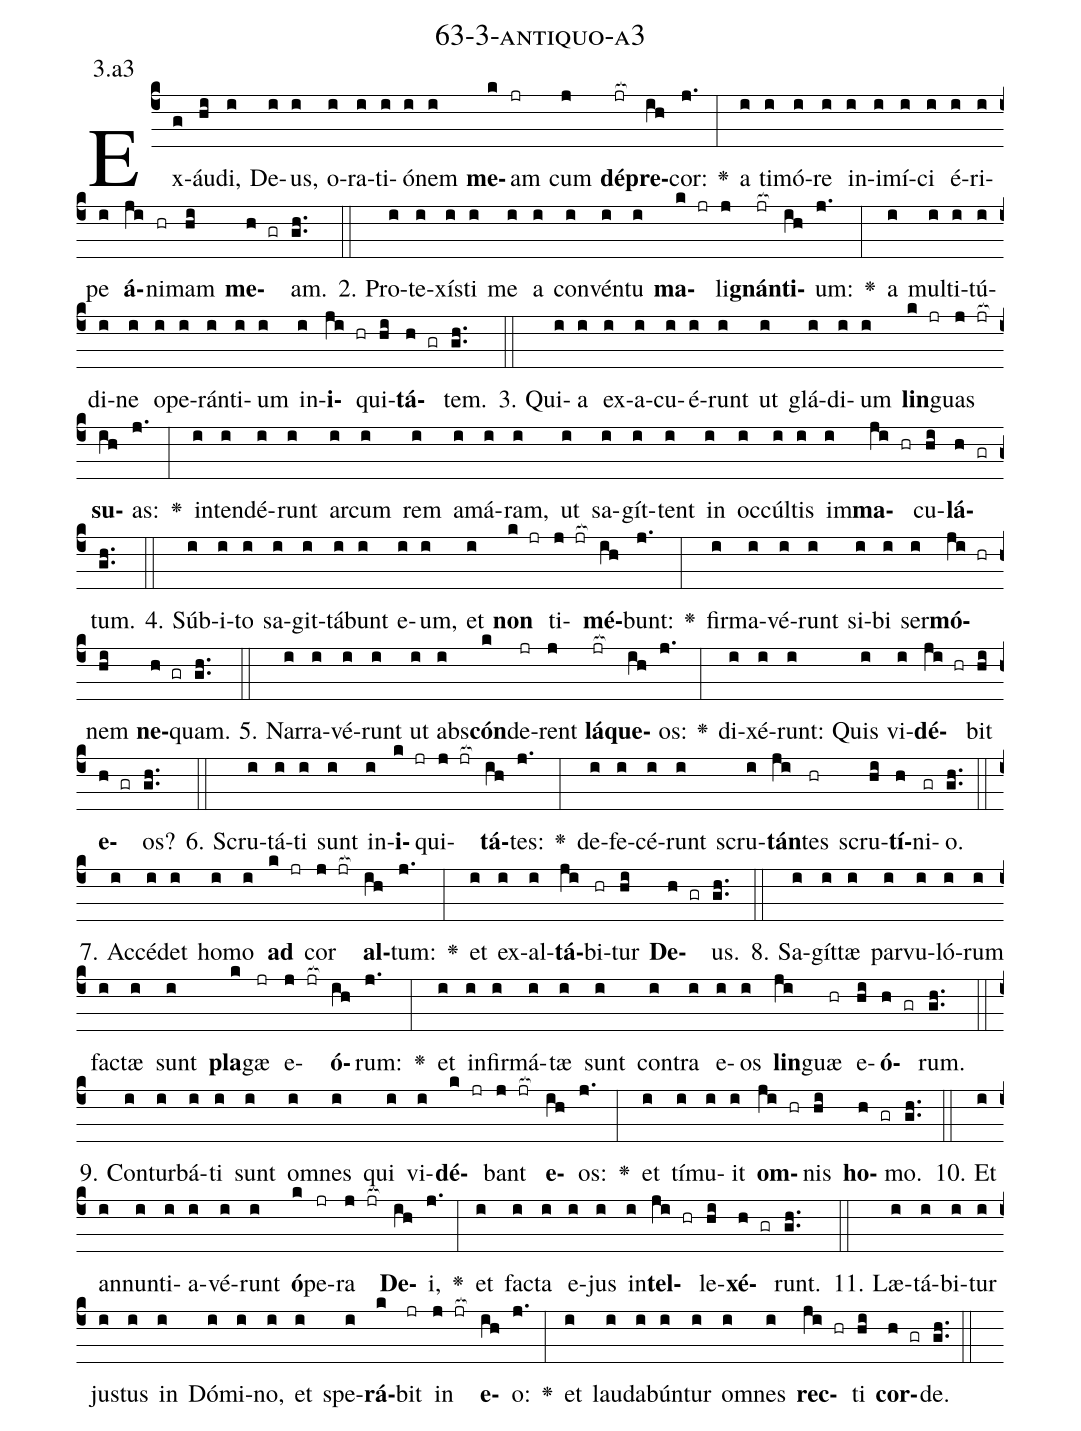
name: 63-3-antiquo-a3;
annotation: 3.a3;
%%
(c4)Ex(g)áu(hi)di,(i) De(i)us,(i) o(i)ra(i)ti(i)ó(i)nem(i) <b>me</b>(k)am(jr) cum(j) <b>dé</b>(jr[ocb:1{])<b>pre</b>(ih[ocb:0}])cor:(j.) <v>\greheightstar</v>(:) a(i) ti(i)mó(i)re(i) in(i)i(i)mí(i)ci(i) é(i)ri(i)pe(i) <b>á</b>(ji)ni(hr)mam(hi) <b>me</b>(h gr)am.(gh..) (::)
2. Pro(i)te(i)xís(i)ti(i) me(i) a(i) con(i)vén(i)tu(i) <b>ma</b>(k jr)li(j)<b>gnán</b>(jr[ocb:1{])<b>ti</b>(ih[ocb:0}])um:(j.) <v>\greheightstar</v>(:) a(i) mul(i)ti(i)tú(i)di(i)ne(i) o(i)pe(i)rán(i)ti(i)um(i) in(i)<b>i</b>(ji hr)qui(hi)<b>tá</b>(h gr)tem.(gh..) (::)
3. Qui(i)a(i) ex(i)a(i)cu(i)é(i)runt(i) ut(i) glá(i)di(i)um(i) <b>lin</b>(k jr)guas(j jr[ocb:1{]) <b>su</b>(ih[ocb:0}])as:(j.) <v>\greheightstar</v>(:) in(i)ten(i)dé(i)runt(i) ar(i)cum(i) rem(i) a(i)má(i)ram,(i) ut(i) sa(i)gít(i)tent(i) in(i) oc(i)cúl(i)tis(i) im(i)<b>ma</b>(ji hr)cu(hi)<b>lá</b>(h gr)tum.(gh..) (::)
4. Súb(i)i(i)to(i) sa(i)git(i)tá(i)bunt(i) e(i)um,(i) et(i) <b>non</b>(k jr) ti(j jr[ocb:1{])<b>mé</b>(ih[ocb:0}])bunt:(j.) <v>\greheightstar</v>(:) fir(i)ma(i)vé(i)runt(i) si(i)bi(i) ser(i)<b>mó</b>(ji hr)nem(hi) <b>ne</b>(h gr)quam.(gh..) (::)
5. Nar(i)ra(i)vé(i)runt(i) ut(i) abs(i)<b>cón</b>(k)de(jr)rent(j) <b>lá</b>(jr[ocb:1{])<b>que</b>(ih[ocb:0}])os:(j.) <v>\greheightstar</v>(:) di(i)xé(i)runt:(i) Quis(i) vi(i)<b>dé</b>(ji hr)bit(hi) <b>e</b>(h gr)os?(gh..) (::)
6. Scru(i)tá(i)ti(i) sunt(i) in(i)<b>i</b>(k jr)qui(j jr[ocb:1{])<b>tá</b>(ih[ocb:0}])tes:(j.) <v>\greheightstar</v>(:) de(i)fe(i)cé(i)runt(i) scru(i)<b>tán</b>(ji)tes(hr) scru(hi)<b>tí</b>(h)ni(gr)o.(gh..) (::)
7. Ac(i)cé(i)det(i) ho(i)mo(i) <b>ad</b>(k jr) cor(j jr[ocb:1{]) <b>al</b>(ih[ocb:0}])tum:(j.) <v>\greheightstar</v>(:) et(i) ex(i)al(i)<b>tá</b>(ji)bi(hr)tur(hi) <b>De</b>(h gr)us.(gh..) (::)
8. Sa(i)gít(i)tæ(i) par(i)vu(i)ló(i)rum(i) fac(i)tæ(i) sunt(i) <b>pla</b>(k)gæ(jr) e(j jr[ocb:1{])<b>ó</b>(ih[ocb:0}])rum:(j.) <v>\greheightstar</v>(:) et(i) in(i)fir(i)má(i)tæ(i) sunt(i) con(i)tra(i) e(i)os(i) <b>lin</b>(ji)guæ(hr) e(hi)<b>ó</b>(h gr)rum.(gh..) (::)
9. Con(i)tur(i)bá(i)ti(i) sunt(i) om(i)nes(i) qui(i) vi(i)<b>dé</b>(k jr)bant(j jr[ocb:1{]) <b>e</b>(ih[ocb:0}])os:(j.) <v>\greheightstar</v>(:) et(i) tí(i)mu(i)it(i) <b>om</b>(ji hr)nis(hi) <b>ho</b>(h gr)mo.(gh..) (::)
10. Et(i) an(i)nun(i)ti(i)a(i)vé(i)runt(i) <b>ó</b>(k)pe(jr)ra(j jr[ocb:1{]) <b>De</b>(ih[ocb:0}])i,(j.) <v>\greheightstar</v>(:) et(i) fac(i)ta(i) e(i)jus(i) in(i)<b>tel</b>(ji hr)le(hi)<b>xé</b>(h gr)runt.(gh..) (::)
11. Læ(i)tá(i)bi(i)tur(i) jus(i)tus(i) in(i) Dó(i)mi(i)no,(i) et(i) spe(i)<b>rá</b>(k)bit(jr) in(j jr[ocb:1{]) <b>e</b>(ih[ocb:0}])o:(j.) <v>\greheightstar</v>(:) et(i) lau(i)da(i)bún(i)tur(i) om(i)nes(i) <b>rec</b>(ji hr)ti(hi) <b>cor</b>(h gr)de.(gh..) (::)
